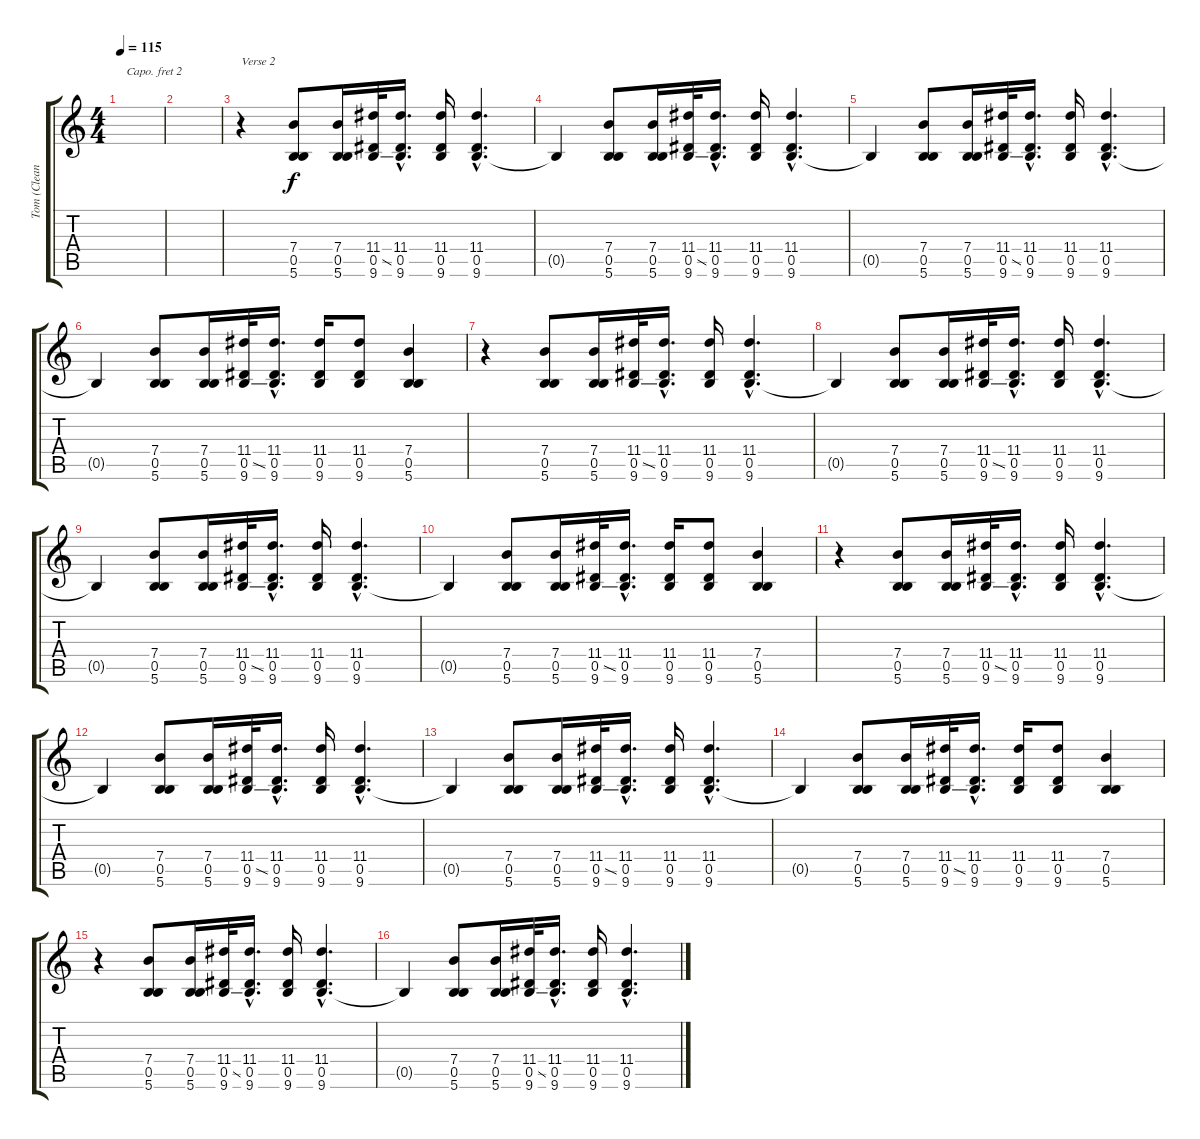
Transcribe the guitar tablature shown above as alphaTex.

\track ("Tom (Clean Guitar)" "Tom (Clean") {instrument electricguitarjazz}
\staff {score tabs}
\capo 2
\tuning (E4 B3 G3 D3 A2 E2) {hide}
\ts (4 4)
\tempo 115
\clef g2
\ks c
|
|
r.4{txt "Verse 2"} (7.4 0.5 5.6).8 (7.4 0.5 5.6).16 (11.4 0.5{ss} 9.6).32 (11.4{hac} 0.5{hac} 9.6{hac}).16{d} (11.4 0.5 9.6).16 (11.4{hac} 0.5{hac} 9.6{hac}).4{d} |
0.5{t}.4 (7.4 0.5 5.6).8 (7.4 0.5 5.6).16 (11.4 0.5{ss} 9.6).32 (11.4{hac} 0.5{hac} 9.6{hac}).16{d} (11.4 0.5 9.6).16 (11.4{hac} 0.5{hac} 9.6{hac}).4{d} |
0.5{t}.4 (7.4 0.5 5.6).8 (7.4 0.5 5.6).16 (11.4 0.5{ss} 9.6).32 (11.4{hac} 0.5{hac} 9.6{hac}).16{d} (11.4 0.5 9.6).16 (11.4{hac} 0.5{hac} 9.6{hac}).4{d} |
0.5{t}.4 (7.4 0.5 5.6).8 (7.4 0.5 5.6).16 (11.4 0.5{ss} 9.6).32 (11.4{hac} 0.5{hac} 9.6{hac}).16{d} (11.4 0.5 9.6).16 (11.4 0.5 9.6).8 (7.4 0.5 5.6).4 |
r.4 (7.4 0.5 5.6).8 (7.4 0.5 5.6).16 (11.4 0.5{ss} 9.6).32 (11.4{hac} 0.5{hac} 9.6{hac}).16{d} (11.4 0.5 9.6).16 (11.4{hac} 0.5{hac} 9.6{hac}).4{d} |
0.5{t}.4 (7.4 0.5 5.6).8 (7.4 0.5 5.6).16 (11.4 0.5{ss} 9.6).32 (11.4{hac} 0.5{hac} 9.6{hac}).16{d} (11.4 0.5 9.6).16 (11.4{hac} 0.5{hac} 9.6{hac}).4{d} |
0.5{t}.4 (7.4 0.5 5.6).8 (7.4 0.5 5.6).16 (11.4 0.5{ss} 9.6).32 (11.4{hac} 0.5{hac} 9.6{hac}).16{d} (11.4 0.5 9.6).16 (11.4{hac} 0.5{hac} 9.6{hac}).4{d} |
0.5{t}.4 (7.4 0.5 5.6).8 (7.4 0.5 5.6).16 (11.4 0.5{ss} 9.6).32 (11.4{hac} 0.5{hac} 9.6{hac}).16{d} (11.4 0.5 9.6).16 (11.4 0.5 9.6).8 (7.4 0.5 5.6).4 |
r.4 (7.4 0.5 5.6).8 (7.4 0.5 5.6).16 (11.4 0.5{ss} 9.6).32 (11.4{hac} 0.5{hac} 9.6{hac}).16{d} (11.4 0.5 9.6).16 (11.4{hac} 0.5{hac} 9.6{hac}).4{d} |
0.5{t}.4 (7.4 0.5 5.6).8 (7.4 0.5 5.6).16 (11.4 0.5{ss} 9.6).32 (11.4{hac} 0.5{hac} 9.6{hac}).16{d} (11.4 0.5 9.6).16 (11.4{hac} 0.5{hac} 9.6{hac}).4{d} |
0.5{t}.4 (7.4 0.5 5.6).8 (7.4 0.5 5.6).16 (11.4 0.5{ss} 9.6).32 (11.4{hac} 0.5{hac} 9.6{hac}).16{d} (11.4 0.5 9.6).16 (11.4{hac} 0.5{hac} 9.6{hac}).4{d} |
0.5{t}.4 (7.4 0.5 5.6).8 (7.4 0.5 5.6).16 (11.4 0.5{ss} 9.6).32 (11.4{hac} 0.5{hac} 9.6{hac}).16{d} (11.4 0.5 9.6).16 (11.4 0.5 9.6).8 (7.4 0.5 5.6).4 |
r.4 (7.4 0.5 5.6).8 (7.4 0.5 5.6).16 (11.4 0.5{ss} 9.6).32 (11.4{hac} 0.5{hac} 9.6{hac}).16{d} (11.4 0.5 9.6).16 (11.4{hac} 0.5{hac} 9.6{hac}).4{d} |
0.5{t}.4 (7.4 0.5 5.6).8 (7.4 0.5 5.6).16 (11.4 0.5{ss} 9.6).32 (11.4{hac} 0.5{hac} 9.6{hac}).16{d} (11.4 0.5 9.6).16 (11.4{hac} 0.5{hac} 9.6{hac}).4{d}
